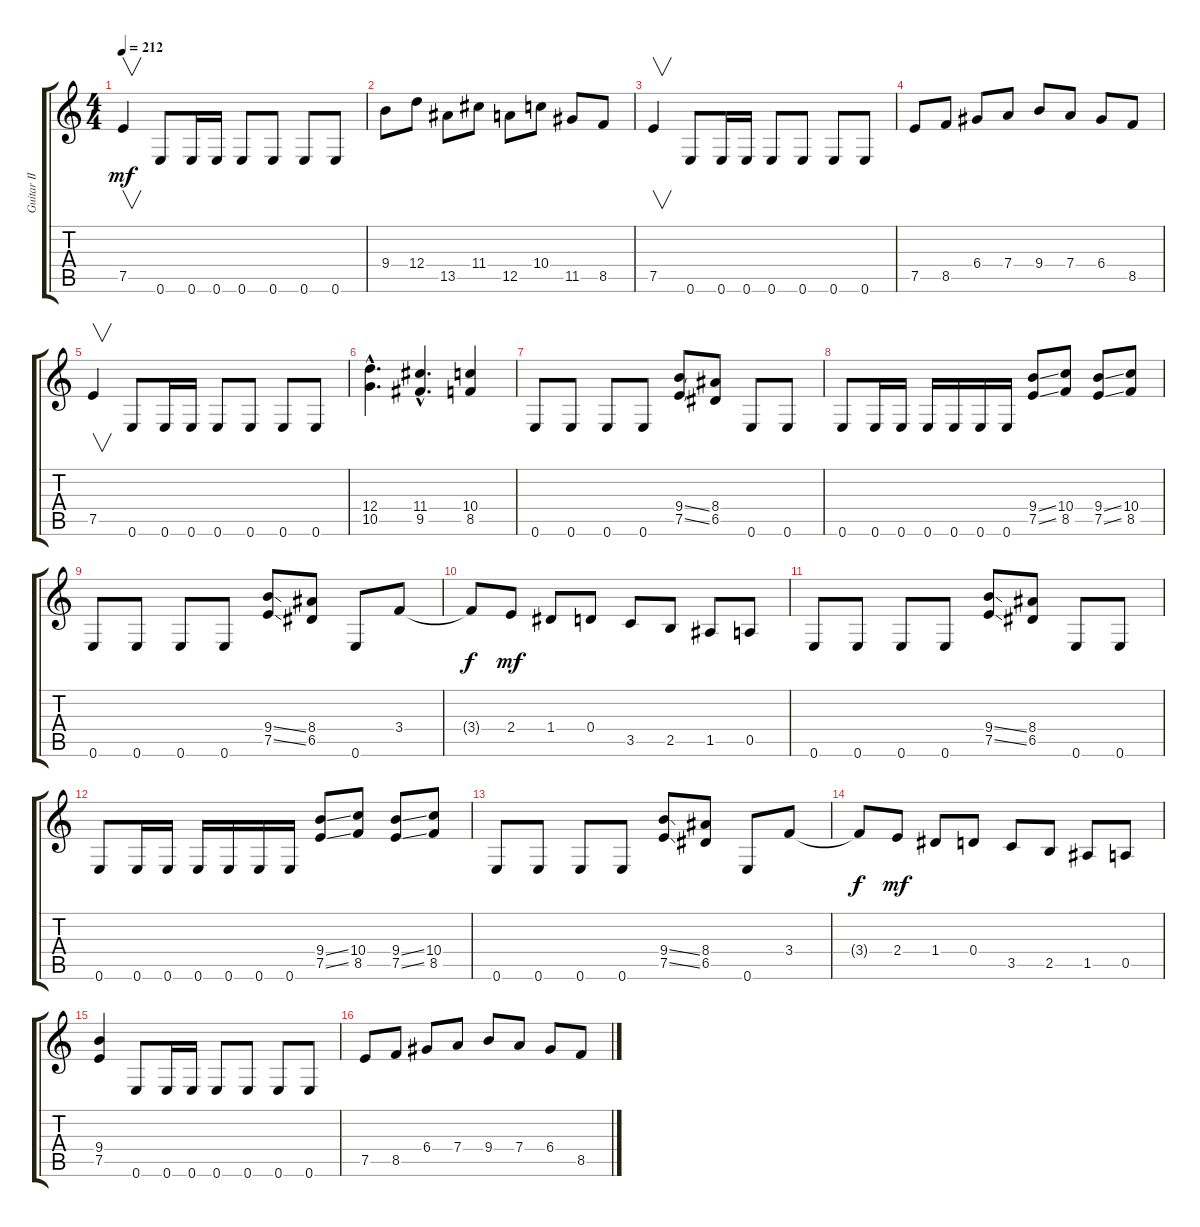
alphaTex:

\track ("Guitar II" "Guitar II") {instrument distortionguitar}
\staff {score tabs}
\tuning (E4 B3 G3 D3 A2 E2) {hide}
\ts (4 4)
\tempo 212
\clef g2
\ks c
7.5.4{v dy mf} 0.6.8 0.6.16 0.6.16 0.6.8 0.6.8 0.6.8 0.6.8 |
9.4.8 12.4.8 13.5.8 11.4.8 12.5.8 10.4.8 11.5.8 8.5.8 |
7.5.4{v} 0.6.8 0.6.16 0.6.16 0.6.8 0.6.8 0.6.8 0.6.8 |
7.5.8 8.5.8 6.4.8 7.4.8 9.4.8 7.4.8 6.4.8 8.5.8 |
7.5.4{v} 0.6.8 0.6.16 0.6.16 0.6.8 0.6.8 0.6.8 0.6.8 |
(12.4{hac} 10.5{hac}).4{d} (11.4{hac} 9.5{hac}).4{d} (10.4 8.5).4 |
0.6.8 0.6.8 0.6.8 0.6.8 (9.4{ss} 7.5{ss}).8 (8.4 6.5).8 0.6.8 0.6.8 |
0.6.8 0.6.16 0.6.16 0.6.16 0.6.16 0.6.16 0.6.16 (9.4{ss} 7.5{ss}).8 (10.4 8.5).8 (9.4{ss} 7.5{ss}).8 (10.4 8.5).8 |
0.6.8 0.6.8 0.6.8 0.6.8 (9.4{ss} 7.5{ss}).8 (8.4 6.5).8 0.6.8 3.4.8 |
3.4{t}.8{dy f} 2.4.8{dy mf} 1.4.8 0.4.8 3.5.8 2.5.8 1.5.8 0.5.8 |
0.6.8 0.6.8 0.6.8 0.6.8 (9.4{ss} 7.5{ss}).8 (8.4 6.5).8 0.6.8 0.6.8 |
0.6.8 0.6.16 0.6.16 0.6.16 0.6.16 0.6.16 0.6.16 (9.4{ss} 7.5{ss}).8 (10.4 8.5).8 (9.4{ss} 7.5{ss}).8 (10.4 8.5).8 |
0.6.8 0.6.8 0.6.8 0.6.8 (9.4{ss} 7.5{ss}).8 (8.4 6.5).8 0.6.8 3.4.8 |
3.4{t}.8{dy f} 2.4.8{dy mf} 1.4.8 0.4.8 3.5.8 2.5.8 1.5.8 0.5.8 |
(9.4 7.5).4 0.6.8 0.6.16 0.6.16 0.6.8 0.6.8 0.6.8 0.6.8 |
7.5.8 8.5.8 6.4.8 7.4.8 9.4.8 7.4.8 6.4.8 8.5.8
